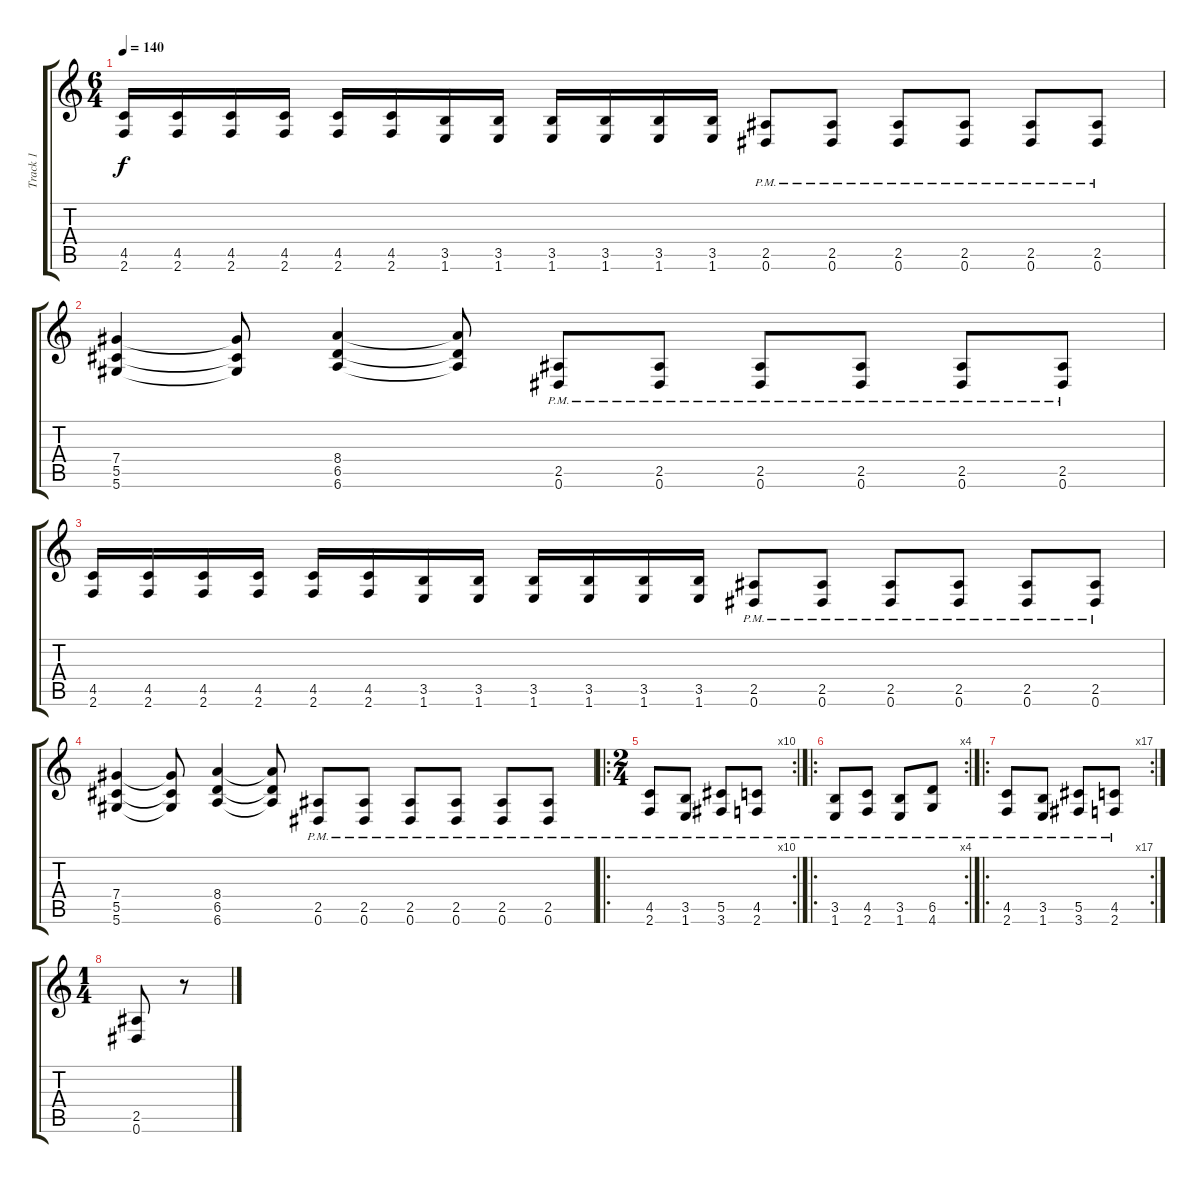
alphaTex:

\track ("Track 1" "Track 1") {instrument distortionguitar}
\staff {score tabs}
\tuning (Eb4 Bb3 Gb3 Db3 Ab2 Eb2) {hide}
\ts (6 4)
\tempo 140
\clef g2
\ks c
(4.5 2.6).16{dy f} (4.5 2.6).16 (4.5 2.6).16 (4.5 2.6).16 (4.5 2.6).16 (4.5 2.6).16 (3.5 1.6).16 (3.5 1.6).16 (3.5 1.6).16 (3.5 1.6).16 (3.5 1.6).16 (3.5 1.6).16 (2.5{pm} 0.6{pm}).8 (2.5{pm} 0.6{pm}).8 (2.5{pm} 0.6{pm}).8 (2.5{pm} 0.6{pm}).8 (2.5{pm} 0.6{pm}).8 (2.5{pm} 0.6{pm}).8 |
(7.4 5.5 5.6).4 (7.4{t} 5.5{t} 5.6{t}).8 (8.4 6.5 6.6).4 (8.4{t} 6.5{t} 6.6{t}).8 (2.5{pm} 0.6{pm}).8 (2.5{pm} 0.6{pm}).8 (2.5{pm} 0.6{pm}).8 (2.5{pm} 0.6{pm}).8 (2.5{pm} 0.6{pm}).8 (2.5{pm} 0.6{pm}).8 |
(4.5 2.6).16 (4.5 2.6).16 (4.5 2.6).16 (4.5 2.6).16 (4.5 2.6).16 (4.5 2.6).16 (3.5 1.6).16 (3.5 1.6).16 (3.5 1.6).16 (3.5 1.6).16 (3.5 1.6).16 (3.5 1.6).16 (2.5{pm} 0.6{pm}).8 (2.5{pm} 0.6{pm}).8 (2.5{pm} 0.6{pm}).8 (2.5{pm} 0.6{pm}).8 (2.5{pm} 0.6{pm}).8 (2.5{pm} 0.6{pm}).8 |
(7.4 5.5 5.6).4 (7.4{t} 5.5{t} 5.6{t}).8 (8.4 6.5 6.6).4 (8.4{t} 6.5{t} 6.6{t}).8 (2.5{pm} 0.6{pm}).8 (2.5{pm} 0.6{pm}).8 (2.5{pm} 0.6{pm}).8 (2.5{pm} 0.6{pm}).8 (2.5{pm} 0.6{pm}).8 (2.5{pm} 0.6{pm}).8 |
\ro
\rc 10
\ts (2 4)
(4.5{pm} 2.6{pm}).8 (3.5{pm} 1.6{pm}).8 (5.5{pm} 3.6{pm}).8 (4.5{pm} 2.6{pm}).8 |
\ro
\rc 4
(3.5{pm} 1.6{pm}).8 (4.5{pm} 2.6{pm}).8 (3.5{pm} 1.6{pm}).8 (6.5{pm} 4.6{pm}).8 |
\ro
\rc 17
(4.5{pm} 2.6{pm}).8 (3.5{pm} 1.6{pm}).8 (5.5{pm} 3.6{pm}).8 (4.5{pm} 2.6{pm}).8 |
\ts (1 4)
(2.5 0.6).8 r.8
